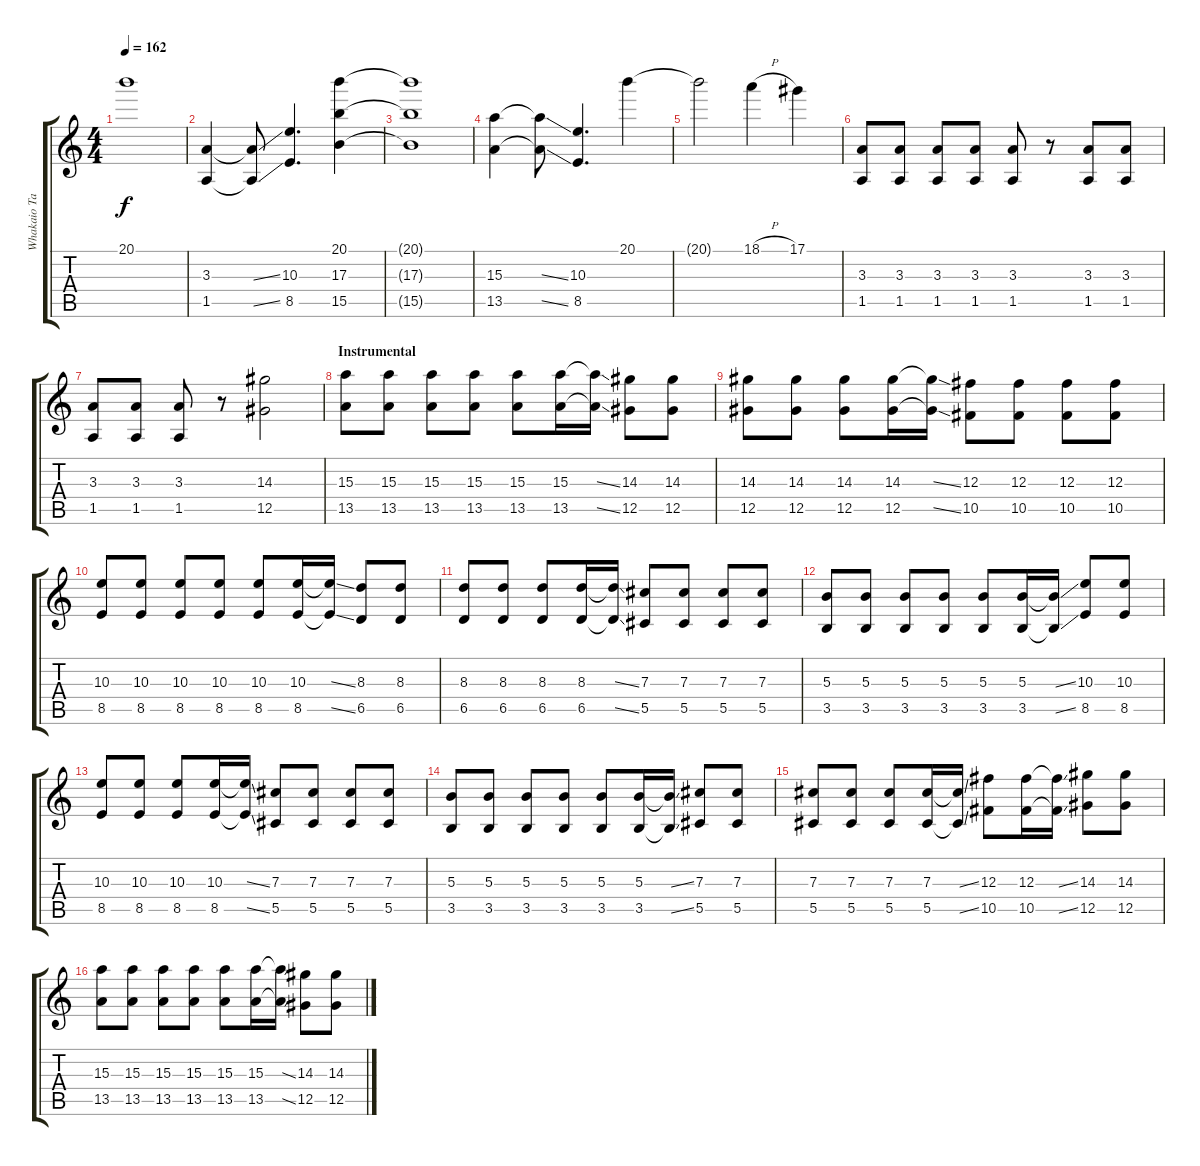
\track ("Whakaio Taahi" "Whakaio Ta") {instrument distortionguitar}
\staff {score tabs}
\tuning (Eb4 Bb3 Gb3 Db3 Ab2 Db2) {hide}
\ts (4 4)
\tempo 162
\clef g2
\ks c
20.1{t}.1{dy f} |
(3.3 1.5).4 (3.3{ss t} 1.5{ss t}).8 (10.3 8.5).4{d} (20.1 17.3 15.5).4 |
(20.1{t} 17.3{t} 15.5{t}).1 |
(15.3 13.5).4 (15.3{ss t} 13.5{ss t}).8 (10.3 8.5).4{d} 20.1.4 |
20.1{t}.2 18.1{h}.4 17.1.4 |
(3.3 1.5).8 (3.3 1.5).8 (3.3 1.5).8 (3.3 1.5).8 (3.3 1.5).8 r.8 (3.3 1.5).8 (3.3 1.5).8 |
(3.3 1.5).8 (3.3 1.5).8 (3.3 1.5).8 r.8 (14.3 12.5).2 |
\section ("" "Instrumental")
(15.3 13.5).8 (15.3 13.5).8 (15.3 13.5).8 (15.3 13.5).8 (15.3 13.5).8 (15.3 13.5).16 (15.3{ss t} 13.5{ss t}).16 (14.3 12.5).8 (14.3 12.5).8 |
(14.3 12.5).8 (14.3 12.5).8 (14.3 12.5).8 (14.3 12.5).16 (14.3{ss t} 12.5{ss t}).16 (12.3 10.5).8 (12.3 10.5).8 (12.3 10.5).8 (12.3 10.5).8 |
(10.3 8.5).8 (10.3 8.5).8 (10.3 8.5).8 (10.3 8.5).8 (10.3 8.5).8 (10.3 8.5).16 (10.3{ss t} 8.5{ss t}).16 (8.3 6.5).8 (8.3 6.5).8 |
(8.3 6.5).8 (8.3 6.5).8 (8.3 6.5).8 (8.3 6.5).16 (8.3{ss t} 6.5{ss t}).16 (7.3 5.5).8 (7.3 5.5).8 (7.3 5.5).8 (7.3 5.5).8 |
(5.3 3.5).8 (5.3 3.5).8 (5.3 3.5).8 (5.3 3.5).8 (5.3 3.5).8 (5.3 3.5).16 (5.3{ss t} 3.5{ss t}).16 (10.3 8.5).8 (10.3 8.5).8 |
(10.3 8.5).8 (10.3 8.5).8 (10.3 8.5).8 (10.3 8.5).16 (10.3{ss t} 8.5{ss t}).16 (7.3 5.5).8 (7.3 5.5).8 (7.3 5.5).8 (7.3 5.5).8 |
(5.3 3.5).8 (5.3 3.5).8 (5.3 3.5).8 (5.3 3.5).8 (5.3 3.5).8 (5.3 3.5).16 (5.3{ss t} 3.5{ss t}).16 (7.3 5.5).8 (7.3 5.5).8 |
(7.3 5.5).8 (7.3 5.5).8 (7.3 5.5).8 (7.3 5.5).16 (7.3{ss t} 5.5{ss t}).16 (12.3 10.5).8 (12.3 10.5).16 (12.3{ss t} 10.5{ss t}).16 (14.3 12.5).8 (14.3 12.5).8 |
(15.3 13.5).8 (15.3 13.5).8 (15.3 13.5).8 (15.3 13.5).8 (15.3 13.5).8 (15.3 13.5).16 (15.3{ss t} 13.5{ss t}).16 (14.3 12.5).8 (14.3 12.5).8
